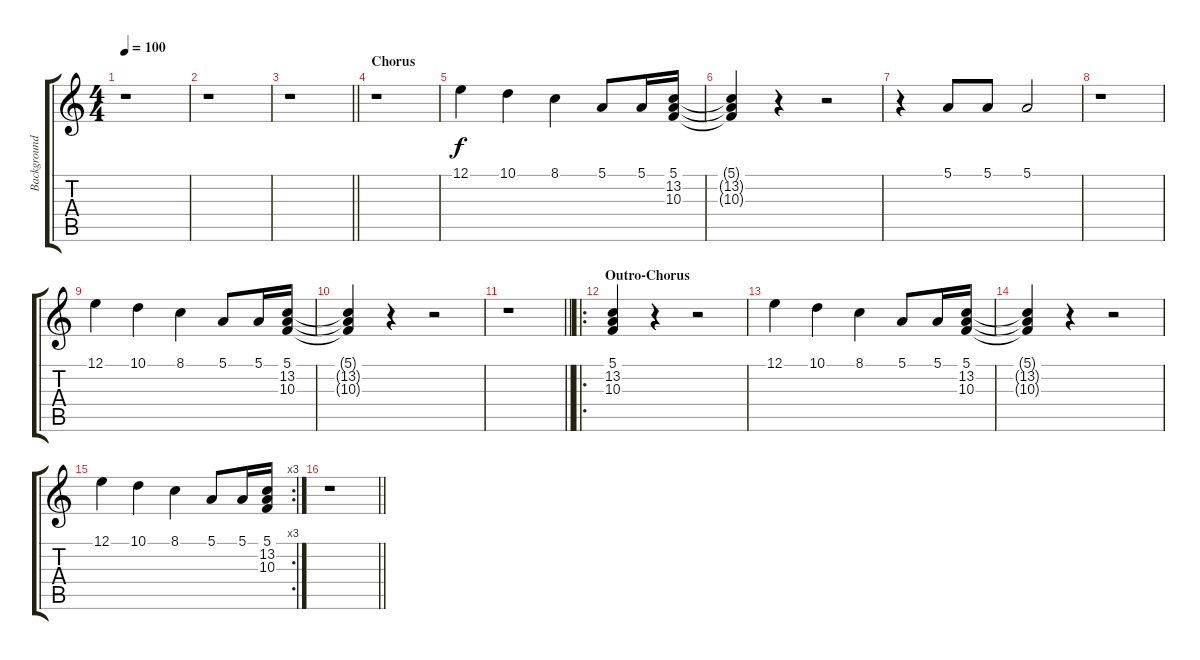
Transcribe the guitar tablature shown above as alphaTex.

\track ("Background Vocals" "Background") {instrument lead2sawtooth}
\staff {score tabs}
\tuning (E4 B3 G3 D3 A2 E2) {hide}
\ts (4 4)
\tempo 100
\clef g2
\ks c
r.1{dy f} |
r.1 |
\barLineRight lightlight
r.1 |
\section ("" "Chorus")
r.1 |
12.1.4 10.1.4 8.1.4 5.1.8 5.1.16 (5.1 13.2 10.3).16 |
(5.1{t} 13.2{t} 10.3{t}).4 r.4 r.2 |
r.4 5.1.8 5.1.8 5.1.2 |
r.1 |
12.1.4 10.1.4 8.1.4 5.1.8 5.1.16 (5.1 13.2 10.3).16 |
(5.1{t} 13.2{t} 10.3{t}).4 r.4 r.2 |
\barLineRight lightlight
r.1 |
\ro
\section ("" "Outro-Chorus")
(5.1 13.2 10.3).4 r.4 r.2 |
12.1.4 10.1.4 8.1.4 5.1.8 5.1.16 (5.1 13.2 10.3).16 |
(5.1{t} 13.2{t} 10.3{t}).4 r.4 r.2 |
\rc 3
12.1.4 10.1.4 8.1.4 5.1.8 5.1.16 (5.1 13.2 10.3).16 |
\barLineRight lightlight
r.1
